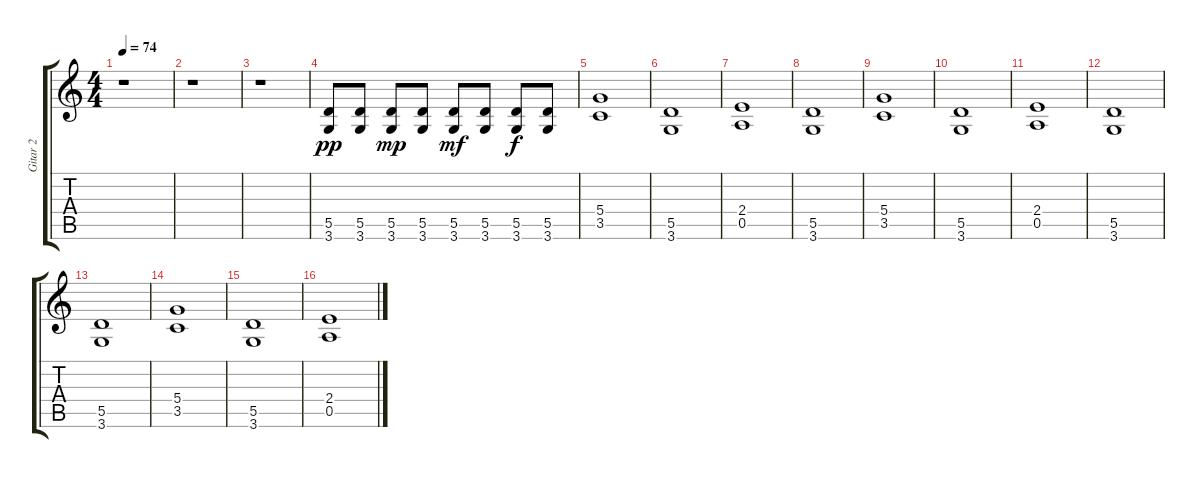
\track ("Gitar 2" "Gitar 2") {instrument overdrivenguitar}
\staff {score tabs}
\tuning (E4 B3 G3 D3 A2 E2) {hide}
\ts (4 4)
\tempo 74
\clef g2
\ks c
r.1{dy f} |
r.1 |
r.1 |
(5.5 3.6).8{dy pp} (5.5 3.6).8 (5.5 3.6).8{dy mp} (5.5 3.6).8 (5.5 3.6).8{dy mf} (5.5 3.6).8 (5.5 3.6).8{dy f} (5.5 3.6).8 |
(5.4 3.5).1 |
(5.5 3.6).1 |
(2.4 0.5).1 |
(5.5 3.6).1 |
(5.4 3.5).1 |
(5.5 3.6).1 |
(2.4 0.5).1 |
(5.5 3.6).1 |
(5.5 3.6).1 |
(5.4 3.5).1 |
(5.5 3.6).1 |
(2.4 0.5).1
